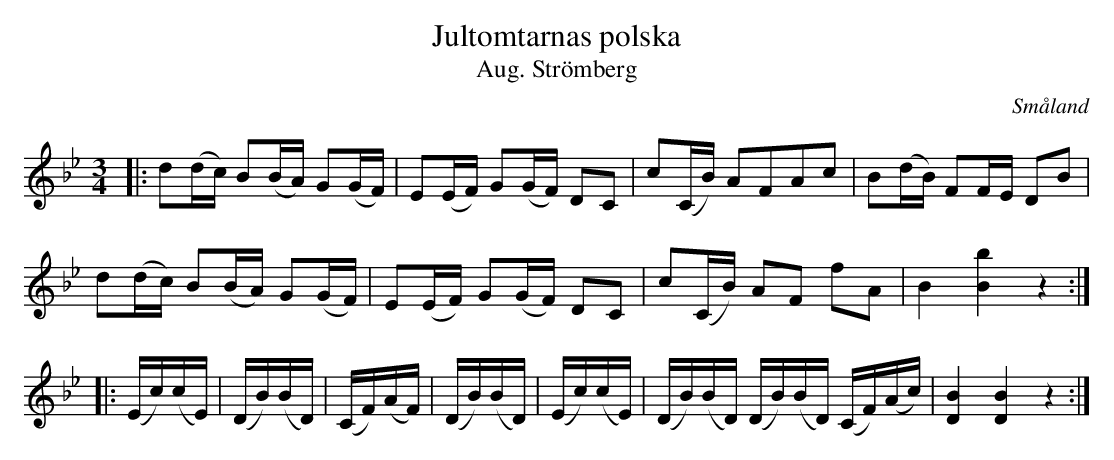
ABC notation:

X:1
T:Jultomtarnas polska
T:Aug. Strömberg
O:Småland
M:3/4
L:1/16
K:Gm
|: d2(dc) B2(BA) G2(GF) | E2(EF) G2(GF) D2C2 | c2(CB) A2F2A2c2 | B2(dB) F2FE D2B2 |
   d2(dc) B2(BA) G2(GF) | E2(EF) G2(GF) D2C2 | c2(CB) A2F2 f2A2 | B4 [Bb]4 z4 ::
(Ec)(cE) | (DB)(BD) | (CF)(AF) | (DB)(BD) | (Ec)(cE) | (DB)(BD) (DB)(BD) (CF)(Ac) | [DB]4 [DB]4 z4 :|
